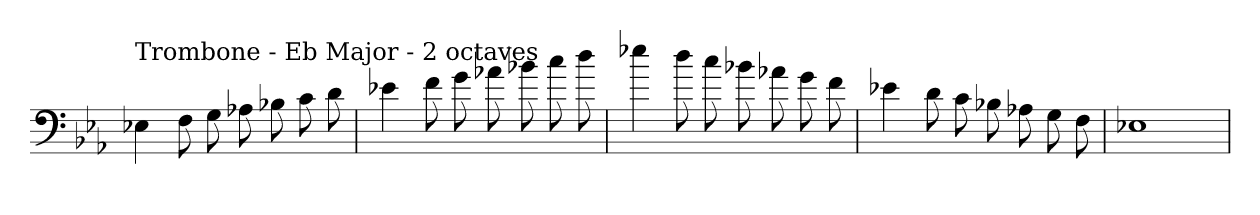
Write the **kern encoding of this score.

**kern
*part1
*staff1
*clefF4
*k[b-e-a-]
*E-:
=
!LO:TX:a:t=Trombone - Eb Major - 2 octaves
4E-X
8F
8G
8A-X
8B-X
8c
8d
=
4e-X
8f
8g
8a-X
8b-X
8cc
8dd
=
4ee-X
8dd
8cc
8b-X
8a-X
8g
8f
=
4e-X
8d
8c
8B-X
8A-X
8G
8F
=
1E-X
=
*-
